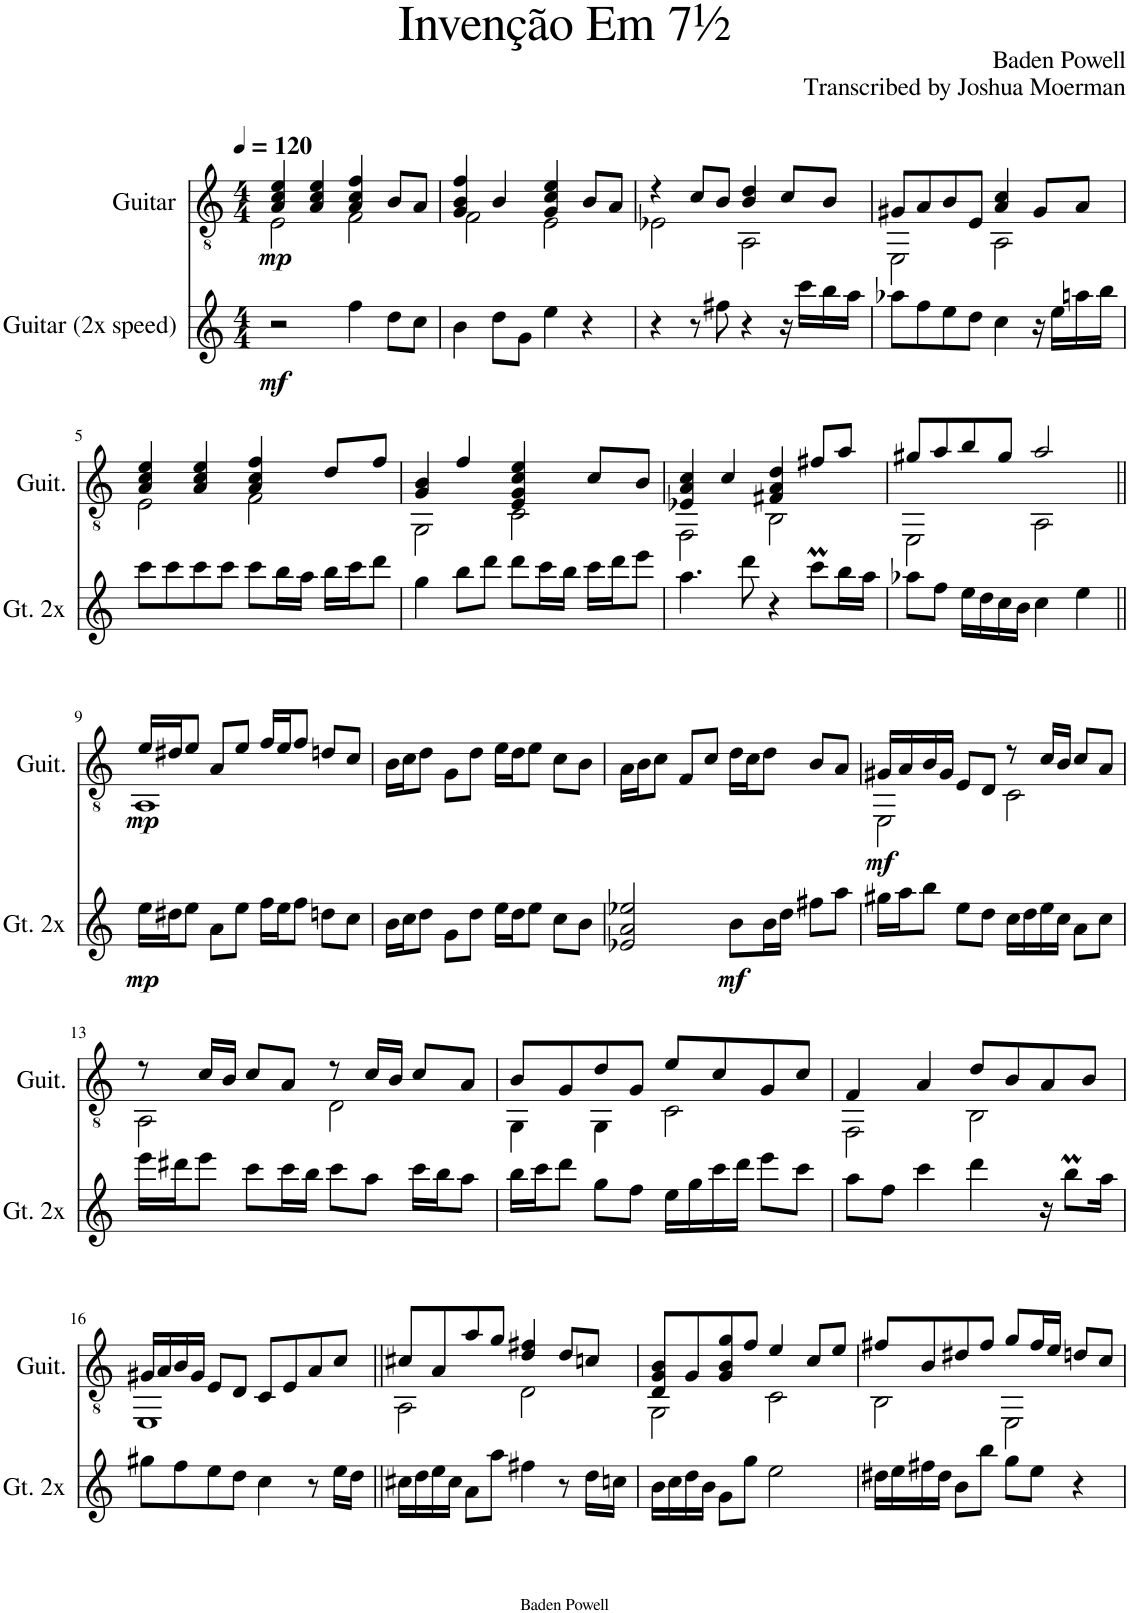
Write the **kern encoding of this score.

**kern	**dynam	**kern	**dynam
*part2	*part2	*part1	*part1
*staff2	*staff2	*staff1	*staff1
*I"Guitar (2x speed)	*	*I"Guitar	*
*I'Gt. 2x	*	*I'Guit.	*
*clefG2	*	*clefGv2	*
*k[]	*	*k[]	*
*M4/4	*	*M4/4	*
*MM120	*	*MM120	*
=1	=1	=1	=1
*	*	*^	*
!	!LO:DY:b	!	!	!LO:DY:b
2r	mf	4A/ 4c/ 4e/	2E\	mp
.	.	4A/ 4c/ 4e/	.	.
4ff\	.	4A/ 4c/ 4f/	2F\	.
8dd\L	.	8B/L	.	.
8cc\J	.	8A/J	.	.
=2	=2	=2	=2	=2
4b\	.	4G/ 4B/ 4f/	2F\	.
8dd\L	.	4B/	.	.
8g\J	.	.	.	.
4ee\	.	4G/ 4c/ 4e/	2E\	.
4r	.	8B/L	.	.
.	.	8A/J	.	.
=3	=3	=3	=3	=3
4r	.	4r	2E-X\	.
8r	.	8c/L	.	.
8ff#X\	.	8B/J	.	.
4r	.	4B/ 4d/	2AA\	.
16r	.	8c/L	.	.
16ccc\LL	.	.	.	.
16bb\	.	8B/J	.	.
16aa\JJ	.	.	.	.
=4	=4	=4	=4	=4
8aa-X\L	.	8G#X/L	2EE\	.
8ff\	.	8A/	.	.
8ee\	.	8B/	.	.
8dd\J	.	8E/J	.	.
4cc\	.	4A/ 4c/	2AA\	.
16r	.	8G#/L	.	.
16ee\LL	.	.	.	.
16aan\	.	8A/J	.	.
16bb\JJ	.	.	.	.
!!LO:LB:g=z	!!
=5	=5	=5	=5	=5
8ccc\L	.	4A/ 4c/ 4e/	2E\	.
8ccc\	.	.	.	.
8ccc\	.	4A/ 4c/ 4e/	.	.
8ccc\J	.	.	.	.
8ccc\L	.	4A/ 4c/ 4f/	2F\	.
16bb\L	.	.	.	.
16aa\JJ	.	.	.	.
16bb\LL	.	8d/L	.	.
16ccc\J	.	.	.	.
8ddd\J	.	8f/J	.	.
=6	=6	=6	=6	=6
4gg\	.	4G/ 4B/	2GG\	.
8bb\L	.	4f/	.	.
8ddd\J	.	.	.	.
8ddd\L	.	4E/ 4G/ 4c/ 4e/	2C\	.
16ccc\L	.	.	.	.
16bb\JJ	.	.	.	.
16ccc\LL	.	8c/L	.	.
16ddd\J	.	.	.	.
8eee\J	.	8B/J	.	.
=7	=7	=7	=7	=7
4.aa\	.	4E-X/ 4A/ 4c/	2FF\	.
.	.	4c/	.	.
8ddd\	.	.	.	.
4r	.	4F#X/ 4A/ 4d/	2BB\	.
8cccM\L	.	8f#X/L	.	.
16bb\L	.	8a/J	.	.
16aa\JJ	.	.	.	.
=8	=8	=8	=8	=8
8aa-X\L	.	8g#X/L	2EE\	.
8ff\J	.	8a/	.	.
16ee\LL	.	8b/	.	.
16dd\	.	.	.	.
16cc\	.	8g#/J	.	.
16b\JJ	.	.	.	.
4cc\	.	2a/	2AA\	.
4ee\	.	.	.	.
!!LO:LB:g=z	!!
=9||	=9||	=9||	=9||	=9||
!	!LO:DY:b	!	!	!LO:DY:b
16ee\LL	mp	16e/LL	1AA	mp
16dd#X\J	.	16d#X/J	.	.
8ee\J	.	8e/J	.	.
8a\L	.	8A/L	.	.
8ee\J	.	8e/J	.	.
16ff\LL	.	16f/LL	.	.
16ee\J	.	16e/J	.	.
8ff\J	.	8f/J	.	.
8ddn\L	.	8dn/L	.	.
8cc\J	.	8c/J	.	.
*	*	*v	*v	*
=10	=10	=10	=10
16b\LL	.	16B\LL	.
16cc\J	.	16c\J	.
8dd\J	.	8d\J	.
8g\L	.	8G\L	.
8dd\J	.	8d\J	.
16ee\LL	.	16e\LL	.
16dd\J	.	16d\J	.
8ee\J	.	8e\J	.
8cc\L	.	8c\L	.
8b\J	.	8B\J	.
=11	=11	=11	=11
2e-X/ 2a/ 2ee-X/	.	16A\LL	.
.	.	16B\J	.
.	.	8c\J	.
.	.	8F/L	.
.	.	8c/J	.
!	!LO:DY:b	!	!
8b\L	mf	16d\LL	.
.	.	16c\J	.
16b\L	.	8d\J	.
16dd\JJ	.	.	.
8ff#X\L	.	8B/L	.
8aa\J	.	8A/J	.
=12	=12	=12	=12
*	*	*^	*
!	!	!	!	!LO:DY:b
16gg#X\LL	.	16G#X/LL	2EE\	mf
16aa\J	.	16A/	.	.
8bb\J	.	16B/	.	.
.	.	16G#/JJ	.	.
8ee\L	.	8E/L	.	.
8dd\J	.	8D/J	.	.
16cc\LL	.	8r	2C\	.
16dd\	.	.	.	.
16ee\	.	16c/LL	.	.
16cc\JJ	.	16B/JJ	.	.
8a\L	.	8c/L	.	.
8cc\J	.	8A/J	.	.
!!LO:LB:g=z	!!
=13	=13	=13	=13	=13
16eee\LL	.	8r	2AA\	.
16ddd#X\J	.	.	.	.
8eee\J	.	16c/LL	.	.
.	.	16B/JJ	.	.
8ccc\L	.	8c/L	.	.
16ccc\L	.	8A/J	.	.
16bb\JJ	.	.	.	.
8ccc\L	.	8r	2D\	.
8aa\J	.	16c/LL	.	.
.	.	16B/JJ	.	.
16ccc\LL	.	8c/L	.	.
16bb\J	.	.	.	.
8aa\J	.	8A/J	.	.
=14	=14	=14	=14	=14
16bb\LL	.	8B/L	4GG\	.
16ccc\J	.	.	.	.
8ddd\J	.	8G/	.	.
8gg\L	.	8d/	4GG\	.
8ff\J	.	8G/J	.	.
16ee\LL	.	8e/L	2C\	.
16gg\	.	.	.	.
16ccc\	.	8c/	.	.
16ddd\JJ	.	.	.	.
8eee\L	.	8G/	.	.
8ccc\J	.	8c/J	.	.
=15	=15	=15	=15	=15
8aa\L	.	4F/	2FF\	.
8ff\J	.	.	.	.
4ccc\	.	4A/	.	.
4ddd\	.	8d/L	2BB\	.
.	.	8B/	.	.
16r	.	8A/	.	.
8bbm\L	.	.	.	.
.	.	8B/J	.	.
16aa\Jk	.	.	.	.
!!LO:LB:g=z	!!
=16	=16	=16	=16	=16
8gg#X\L	.	16G#X/LL	1EE	.
.	.	16A/	.	.
8ff\	.	16B/	.	.
.	.	16G#/JJ	.	.
8ee\	.	8E/L	.	.
8dd\J	.	8D/J	.	.
4cc\	.	8C/L	.	.
.	.	8E/	.	.
8r	.	8A/	.	.
16ee\LL	.	8c/J	.	.
16dd\JJ	.	.	.	.
=17||	=17||	=17||	=17||	=17||
16cc#X\LL	.	8c#X/L	2AA\	.
16dd\	.	.	.	.
16ee\	.	8A/	.	.
16cc#\JJ	.	.	.	.
8a\L	.	8a/	.	.
8aa\J	.	8g/J	.	.
4ff#X\	.	4d/ 4f#X/	2D\	.
8r	.	8d/L	.	.
16dd\LL	.	8cn/J	.	.
16ccn\JJ	.	.	.	.
=18	=18	=18	=18	=18
16b\LL	.	8D/ 8G/ 8B/L	2GG\	.
16cc\	.	.	.	.
16dd\	.	8G/	.	.
16b\JJ	.	.	.	.
8g\L	.	8G/ 8B/ 8g/	.	.
8gg\J	.	8f/J	.	.
2ee\	.	4e/	2C\	.
.	.	8c/L	.	.
.	.	8e/J	.	.
=19	=19	=19	=19	=19
16dd#X\LL	.	8f#X/L	2BB\	.
16ee\	.	.	.	.
16ff#X\	.	8B/	.	.
16dd#\JJ	.	.	.	.
8b\L	.	8d#X/	.	.
8bb\J	.	8f#/J	.	.
8gg\L	.	8g/L	2EE\	.
8ee\J	.	16f#/L	.	.
.	.	16e/JJ	.	.
4r	.	8dn/L	.	.
.	.	8c/J	.	.
*	*	*v	*v	*
=	=	=	=
*-	*-	*-	*-
